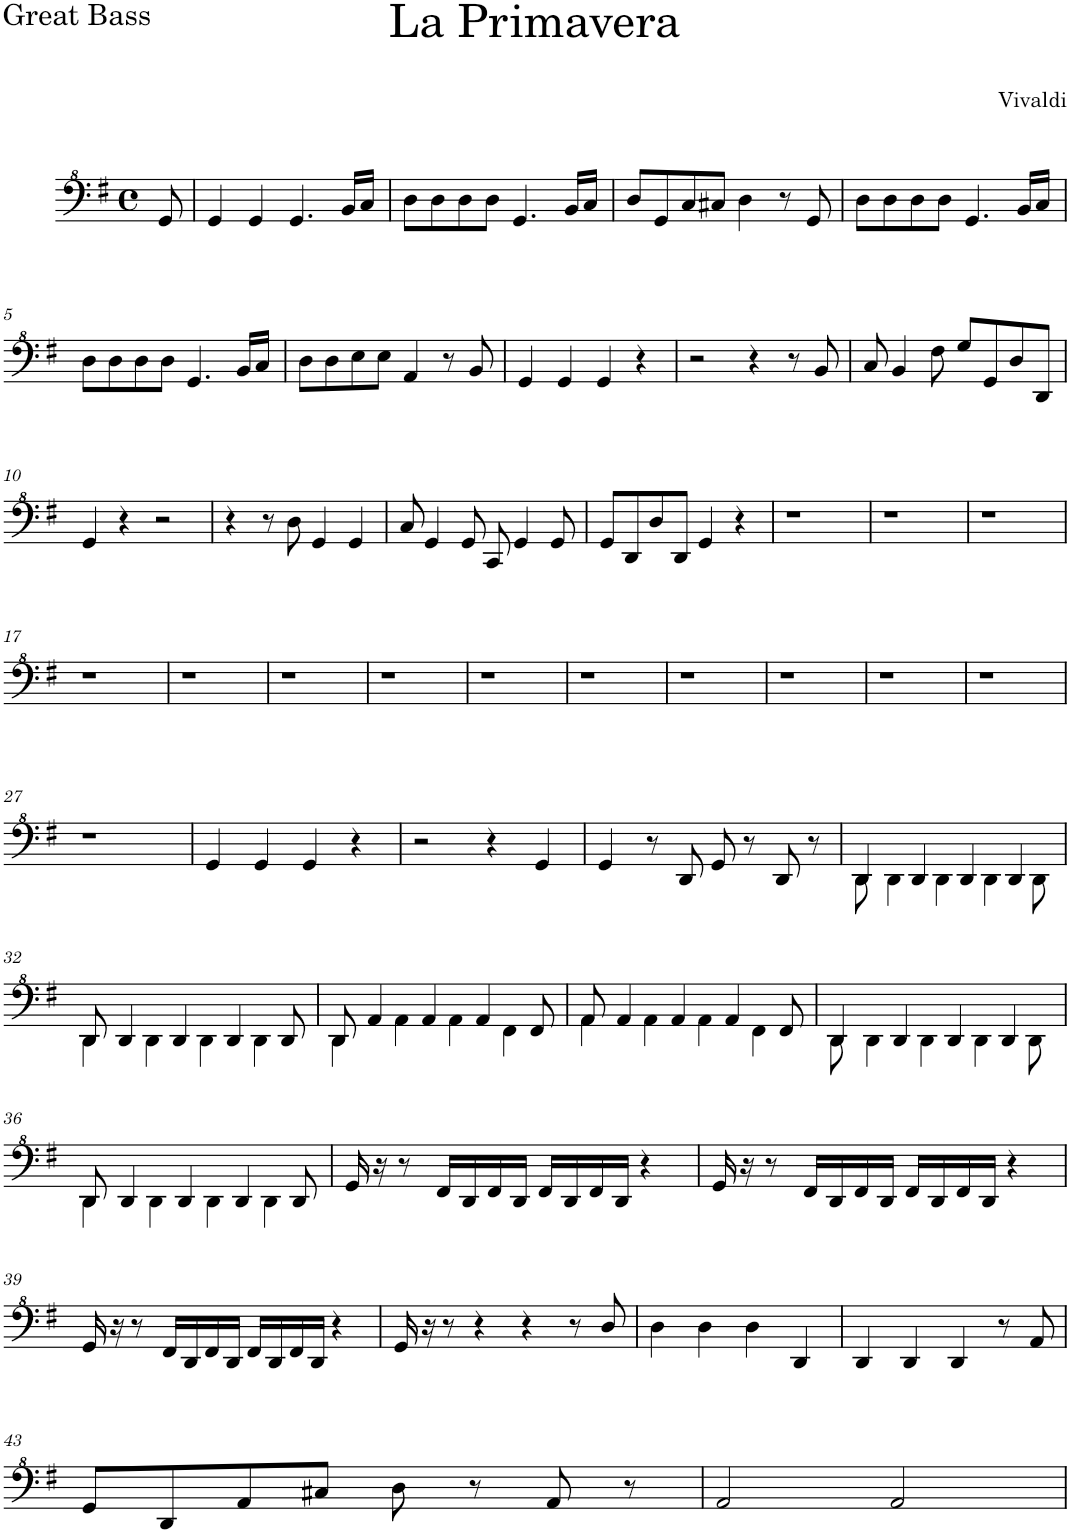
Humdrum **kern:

**kern
*part1
*staff1
*I"Greatbass Recorder
*I'Gb. Rec.
*clefF^4
*k[f#]
*M4/4
*met(c)
=
8G/
=1
4G/
4G/
4.G/
16B/LL
16c/JJ
=2
8d\L
8d\
8d\
8d\J
4.G/
16B/LL
16c/JJ
=3
8d/L
8G/
8c/
8c#X/J
4d\
8r
8G/
=4
8d\L
8d\
8d\
8d\J
4.G/
16B/LL
16c/JJ
!!LO:LB:g=z
=5
8d\L
8d\
8d\
8d\J
4.G/
16B/LL
16c/JJ
=6
8d\L
8d\
8e\
8e\J
4A/
8r
8B/
=7
4G/
4G/
4G/
4r
=8
2r
4r
8r
8B/
=9
8c/
4B/
8f#\
8g/L
8G/
8d/
8D/J
!!LO:LB:g=z
=10
4G/
4r
2r
=11
4r
8r
8d\
4G/
4G/
=12
8c/
4G/
8G/
8C/
4G/
8G/
=13
8G/L
8D/
8d/
8D/J
4G/
4r
=14
1r
=15
1r
=16
1r
!!LO:LB:g=z
=17
1r
=18
1r
=19
1r
=20
1r
=21
1r
=22
1r
=23
1r
=24
1r
=25
1r
=26
1r
!!LO:LB:g=z
=27
1r
=28
4G/
4G/
4G/
4r
=29
2r
4r
4G/
=30
4G/
8r
8D/
8G/
8r
8D/
8r
=31
*^
4D/	8D\
.	4D\
4D/	.
.	4D\
4D/	.
.	4D\
4D/	.
.	8D\
!!LO:LB:g=z	!!
=32	=32
8D/	4D\
4D/	.
.	4D\
4D/	.
.	4D\
4D/	.
.	4D\
8D/	.
=33	=33
8D/	4D\
4A/	.
.	4A\
4A/	.
.	4A\
4A/	.
.	4F#\
8F#/	.
=34	=34
8A/	4A\
4A/	.
.	4A\
4A/	.
.	4A\
4A/	.
.	4F#\
8F#/	.
=35	=35
4D/	8D\
.	4D\
4D/	.
.	4D\
4D/	.
.	4D\
4D/	.
.	8D\
!!LO:LB:g=z	!!
=36	=36
8D/	4D\
4D/	.
.	4D\
4D/	.
.	4D\
4D/	.
.	4D\
8D/	.
*v	*v
=37
16G/
16r
8r
16F#/LL
16D/
16F#/
16D/JJ
16F#/LL
16D/
16F#/
16D/JJ
4r
=38
16G/
16r
8r
16F#/LL
16D/
16F#/
16D/JJ
16F#/LL
16D/
16F#/
16D/JJ
4r
!!LO:LB:g=z
=39
16G/
16r
8r
16F#/LL
16D/
16F#/
16D/JJ
16F#/LL
16D/
16F#/
16D/JJ
4r
=40
16G/
16r
8r
4r
4r
8r
8d/
=41
4d\
4d\
4d\
4D/
=42
4D/
4D/
4D/
8r
8A/
!!LO:LB:g=z
=43
8G/L
8D/
8A/
8c#X/J
8d\
8r
8A/
8r
=44
2A/
2A/
=
*-
